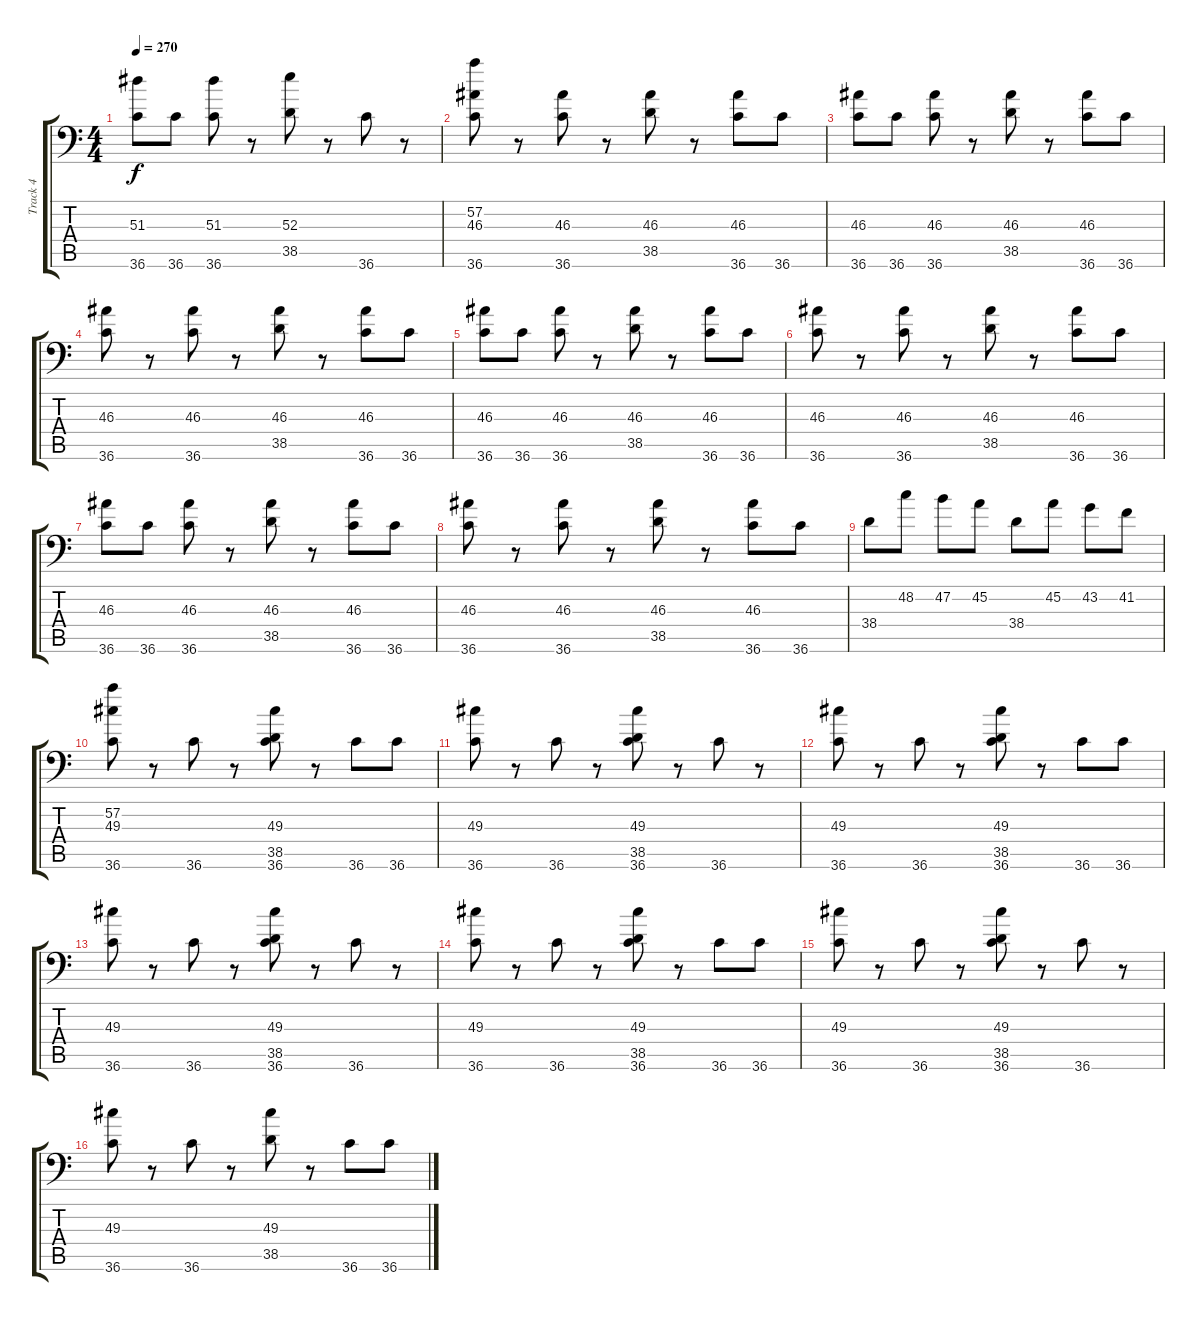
\track ("Track 4" "Track 4") {instrument acousticgrandpiano}
\staff {score tabs}
\tuning (C-1 C-1 C-1 C-1 C-1 C-1) {hide}
\ts (4 4)
\tempo 270
\clef f4
\ks c
(51.3 36.6).8{dy f} 36.6.8 (51.3 36.6).8 r.8 (52.3 38.5).8 r.8 36.6.8 r.8 |
(57.2 46.3 36.6).8 r.8 (46.3 36.6).8 r.8 (46.3 38.5).8 r.8 (46.3 36.6).8 36.6.8 |
(46.3 36.6).8 36.6.8 (46.3 36.6).8 r.8 (46.3 38.5).8 r.8 (46.3 36.6).8 36.6.8 |
(46.3 36.6).8 r.8 (46.3 36.6).8 r.8 (46.3 38.5).8 r.8 (46.3 36.6).8 36.6.8 |
(46.3 36.6).8 36.6.8 (46.3 36.6).8 r.8 (46.3 38.5).8 r.8 (46.3 36.6).8 36.6.8 |
(46.3 36.6).8 r.8 (46.3 36.6).8 r.8 (46.3 38.5).8 r.8 (46.3 36.6).8 36.6.8 |
(46.3 36.6).8 36.6.8 (46.3 36.6).8 r.8 (46.3 38.5).8 r.8 (46.3 36.6).8 36.6.8 |
(46.3 36.6).8 r.8 (46.3 36.6).8 r.8 (46.3 38.5).8 r.8 (46.3 36.6).8 36.6.8 |
38.4.8 48.2.8 47.2.8 45.2.8 38.4.8 45.2.8 43.2.8 41.2.8 |
(57.2 49.3 36.6).8 r.8 36.6.8 r.8 (49.3 38.5 36.6).8 r.8 36.6.8 36.6.8 |
(49.3 36.6).8 r.8 36.6.8 r.8 (49.3 38.5 36.6).8 r.8 36.6.8 r.8 |
(49.3 36.6).8 r.8 36.6.8 r.8 (49.3 38.5 36.6).8 r.8 36.6.8 36.6.8 |
(49.3 36.6).8 r.8 36.6.8 r.8 (49.3 38.5 36.6).8 r.8 36.6.8 r.8 |
(49.3 36.6).8 r.8 36.6.8 r.8 (49.3 38.5 36.6).8 r.8 36.6.8 36.6.8 |
(49.3 36.6).8 r.8 36.6.8 r.8 (49.3 38.5 36.6).8 r.8 36.6.8 r.8 |
(49.3 36.6).8 r.8 36.6.8 r.8 (49.3 38.5).8 r.8 36.6.8 36.6.8
